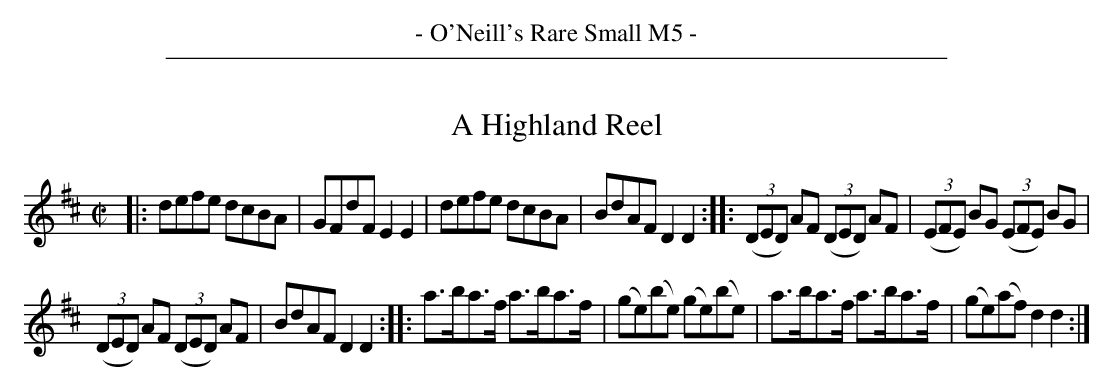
X:1
T: A Highland Reel
M: C|
L: 1/8
K: D
|:\
defe dcBA | GFdF E2E2 | defe dcBA | BdAF D2D2 :: (3(DED) AF (3(DED) AF | (3(EFE) BG (3(EFE) BG |
(3(DED) AF (3(DED) AF | BdAF D2D2 :: a>ba>f a>ba>f | (ge)(be) (ge)(be) | a>ba>f a>ba>f | (ge)(af) d2d2 :|
